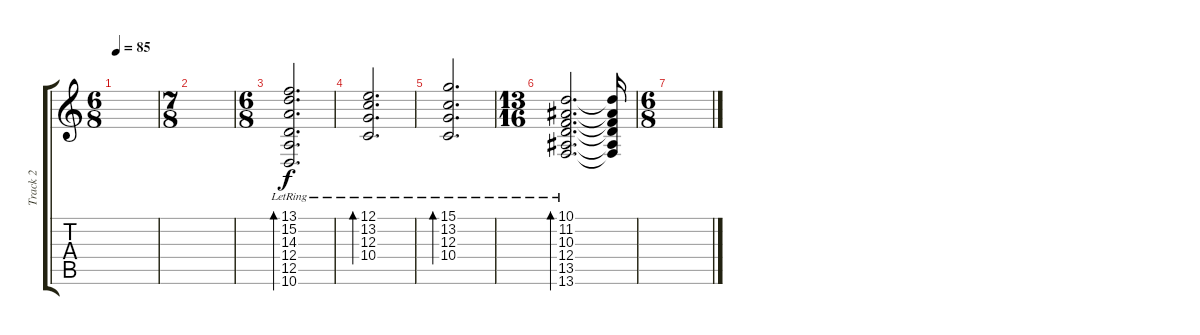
\track ("Track 2" "Track 2") {instrument orchestralharp}
\staff {score tabs}
\tuning (E4 B3 G3 D3 A2 E2) {hide}
\ts (6 8)
\tempo 85
\clef g2
\ks c
|
\ts (7 8)
|
\ts (6 8)
(13.1{lr} 15.2{lr} 14.3{lr} 12.4{lr} 12.5{lr} 10.6{lr}).2{d bd 240} |
(12.1{lr} 13.2{lr} 12.3{lr} 10.4{lr}).2{d bd 240} |
(15.1{lr} 13.2{lr} 12.3{lr} 10.4{lr}).2{d bd 240} |
\ts (13 16)
(10.1{lr} 11.2{lr} 10.3{lr} 12.4{lr} 13.5{lr} 13.6{lr}).2{d bd 240} (10.1{t} 11.2{t} 10.3{t} 12.4{t} 13.5{t} 13.6{t}).16 |
\ts (6 8)
